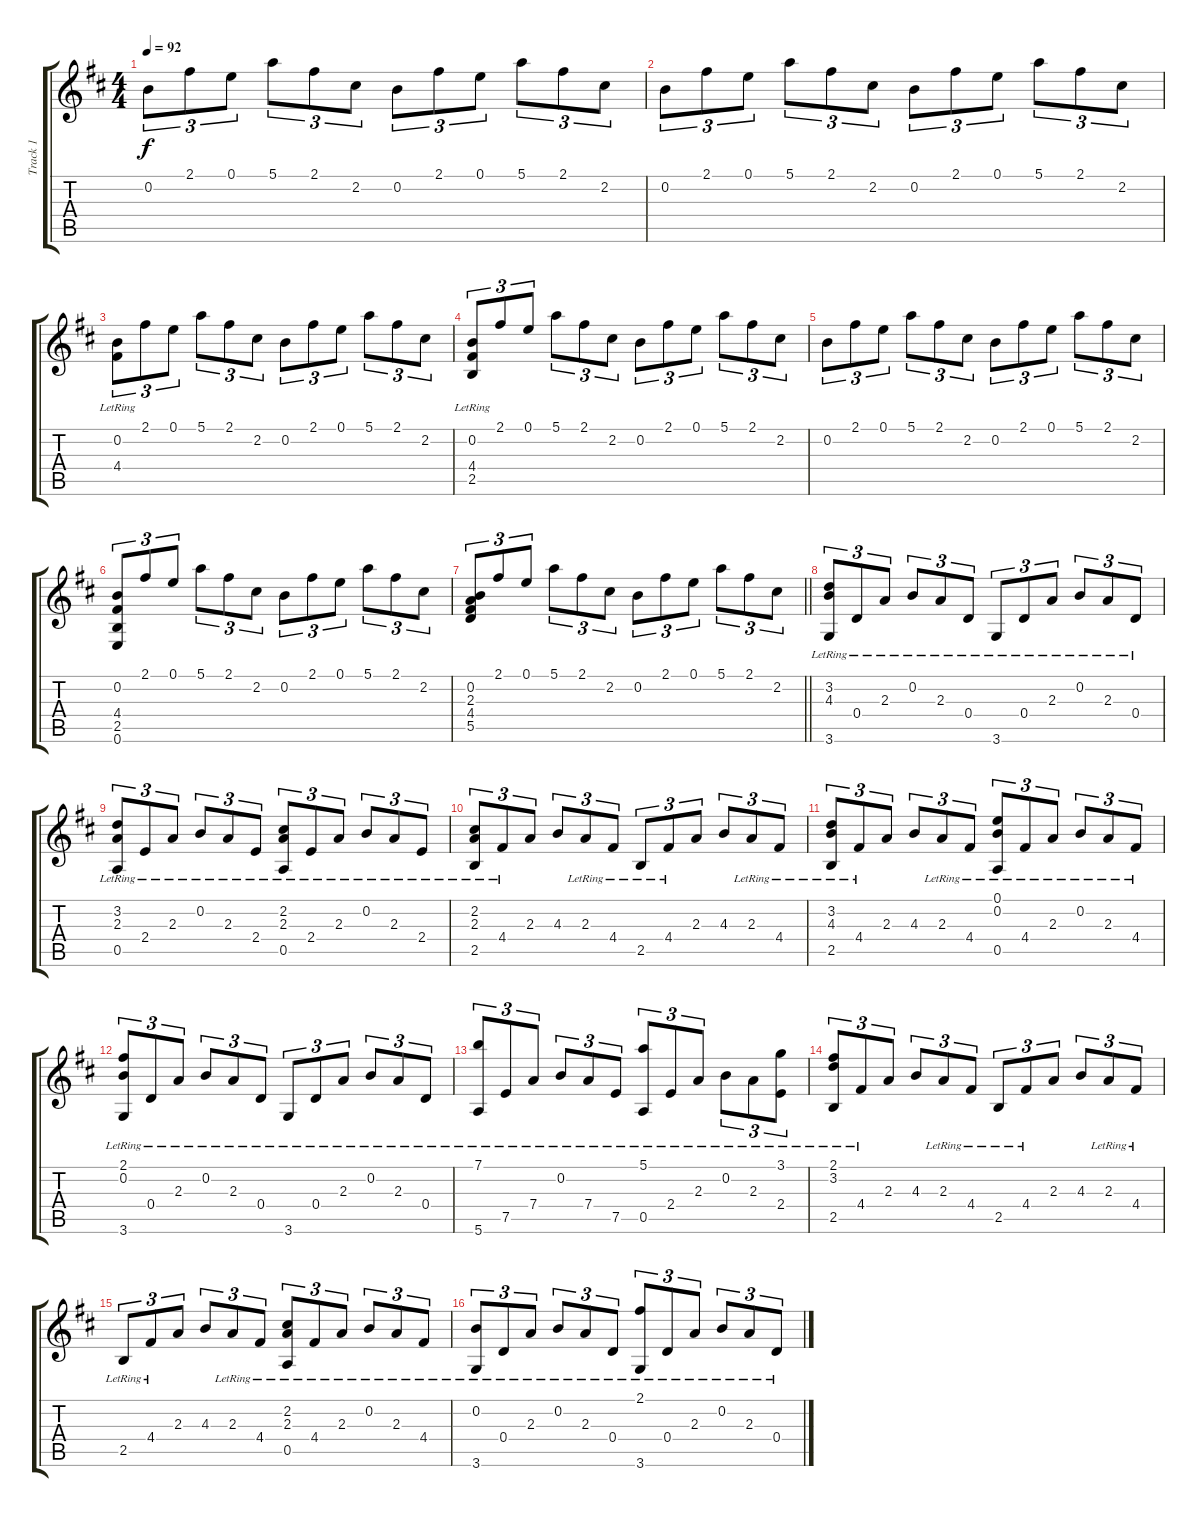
\track ("Track 1" "Track 1") {instrument acousticguitarnylon}
\staff {score tabs}
\tuning (E4 B3 G3 D3 A2 E2) {hide}
\ts (4 4)
\tempo 92
\clef g2
\ks d
0.2.8{tu (3 2) dy f} 2.1.8{tu (3 2)} 0.1.8{tu (3 2)} 5.1.8{tu (3 2)} 2.1.8{tu (3 2)} 2.2.8{tu (3 2)} 0.2.8{tu (3 2)} 2.1.8{tu (3 2)} 0.1.8{tu (3 2)} 5.1.8{tu (3 2)} 2.1.8{tu (3 2)} 2.2.8{tu (3 2)} |
0.2.8{tu (3 2)} 2.1.8{tu (3 2)} 0.1.8{tu (3 2)} 5.1.8{tu (3 2)} 2.1.8{tu (3 2)} 2.2.8{tu (3 2)} 0.2.8{tu (3 2)} 2.1.8{tu (3 2)} 0.1.8{tu (3 2)} 5.1.8{tu (3 2)} 2.1.8{tu (3 2)} 2.2.8{tu (3 2)} |
(0.2 4.4{lr}).8{tu (3 2)} 2.1.8{tu (3 2)} 0.1.8{tu (3 2)} 5.1.8{tu (3 2)} 2.1.8{tu (3 2)} 2.2.8{tu (3 2)} 0.2.8{tu (3 2)} 2.1.8{tu (3 2)} 0.1.8{tu (3 2)} 5.1.8{tu (3 2)} 2.1.8{tu (3 2)} 2.2.8{tu (3 2)} |
(0.2 4.4{lr} 2.5{lr}).8{tu (3 2)} 2.1.8{tu (3 2)} 0.1.8{tu (3 2)} 5.1.8{tu (3 2)} 2.1.8{tu (3 2)} 2.2.8{tu (3 2)} 0.2.8{tu (3 2)} 2.1.8{tu (3 2)} 0.1.8{tu (3 2)} 5.1.8{tu (3 2)} 2.1.8{tu (3 2)} 2.2.8{tu (3 2)} |
0.2.8{tu (3 2)} 2.1.8{tu (3 2)} 0.1.8{tu (3 2)} 5.1.8{tu (3 2)} 2.1.8{tu (3 2)} 2.2.8{tu (3 2)} 0.2.8{tu (3 2)} 2.1.8{tu (3 2)} 0.1.8{tu (3 2)} 5.1.8{tu (3 2)} 2.1.8{tu (3 2)} 2.2.8{tu (3 2)} |
(0.2 4.4 2.5 0.6).8{tu (3 2)} 2.1.8{tu (3 2)} 0.1.8{tu (3 2)} 5.1.8{tu (3 2)} 2.1.8{tu (3 2)} 2.2.8{tu (3 2)} 0.2.8{tu (3 2)} 2.1.8{tu (3 2)} 0.1.8{tu (3 2)} 5.1.8{tu (3 2)} 2.1.8{tu (3 2)} 2.2.8{tu (3 2)} |
\barLineRight lightlight
(0.2 2.3 4.4 5.5).8{tu (3 2)} 2.1.8{tu (3 2)} 0.1.8{tu (3 2)} 5.1.8{tu (3 2)} 2.1.8{tu (3 2)} 2.2.8{tu (3 2)} 0.2.8{tu (3 2)} 2.1.8{tu (3 2)} 0.1.8{tu (3 2)} 5.1.8{tu (3 2)} 2.1.8{tu (3 2)} 2.2.8{tu (3 2)} |
(3.2{lr} 4.3{lr} 3.6{lr}).8{tu (3 2)} 0.4{lr}.8{tu (3 2)} 2.3{lr}.8{tu (3 2)} 0.2{lr}.8{tu (3 2)} 2.3{lr}.8{tu (3 2)} 0.4{lr}.8{tu (3 2)} 3.6{lr}.8{tu (3 2)} 0.4{lr}.8{tu (3 2)} 2.3{lr}.8{tu (3 2)} 0.2{lr}.8{tu (3 2)} 2.3{lr}.8{tu (3 2)} 0.4{lr}.8{tu (3 2)} |
(3.2{lr} 2.3{lr} 0.5{lr}).8{tu (3 2)} 2.4{lr}.8{tu (3 2)} 2.3{lr}.8{tu (3 2)} 0.2{lr}.8{tu (3 2)} 2.3{lr}.8{tu (3 2)} 2.4{lr}.8{tu (3 2)} (2.2{lr} 2.3{lr} 0.5{lr}).8{tu (3 2)} 2.4{lr}.8{tu (3 2)} 2.3{lr}.8{tu (3 2)} 0.2{lr}.8{tu (3 2)} 2.3{lr}.8{tu (3 2)} 2.4{lr}.8{tu (3 2)} |
(2.2{lr} 2.3{lr} 2.5{lr}).8{tu (3 2)} 4.4{lr}.8{tu (3 2)} 2.3.8{tu (3 2)} 4.3.8{tu (3 2)} 2.3{lr}.8{tu (3 2)} 4.4{lr}.8{tu (3 2)} 2.5{lr}.8{tu (3 2)} 4.4{lr}.8{tu (3 2)} 2.3.8{tu (3 2)} 4.3.8{tu (3 2)} 2.3{lr}.8{tu (3 2)} 4.4{lr}.8{tu (3 2)} |
(3.2{lr} 4.3{lr} 2.5{lr}).8{tu (3 2)} 4.4{lr}.8{tu (3 2)} 2.3.8{tu (3 2)} 4.3.8{tu (3 2)} 2.3{lr}.8{tu (3 2)} 4.4{lr}.8{tu (3 2)} (0.1{lr} 0.2{lr} 0.5{lr}).8{tu (3 2)} 4.4{lr}.8{tu (3 2)} 2.3{lr}.8{tu (3 2)} 0.2{lr}.8{tu (3 2)} 2.3{lr}.8{tu (3 2)} 4.4{lr}.8{tu (3 2)} |
(2.1{lr} 0.2{lr} 3.6{lr}).8{tu (3 2)} 0.4{lr}.8{tu (3 2)} 2.3{lr}.8{tu (3 2)} 0.2{lr}.8{tu (3 2)} 2.3{lr}.8{tu (3 2)} 0.4{lr}.8{tu (3 2)} 3.6{lr}.8{tu (3 2)} 0.4{lr}.8{tu (3 2)} 2.3{lr}.8{tu (3 2)} 0.2{lr}.8{tu (3 2)} 2.3{lr}.8{tu (3 2)} 0.4{lr}.8{tu (3 2)} |
(7.1{lr} 5.6{lr}).8{tu (3 2)} 7.5{lr}.8{tu (3 2)} 7.4{lr}.8{tu (3 2)} 0.2{lr}.8{tu (3 2)} 7.4{lr}.8{tu (3 2)} 7.5{lr}.8{tu (3 2)} (5.1{lr} 0.5).8{tu (3 2)} 2.4{lr}.8{tu (3 2)} 2.3{lr}.8{tu (3 2)} 0.2{lr}.8{tu (3 2)} 2.3{lr}.8{tu (3 2)} (3.1{lr} 2.4{lr}).8{tu (3 2)} |
(2.1{lr} 3.2{lr} 2.5{lr}).8{tu (3 2)} 4.4{lr}.8{tu (3 2)} 2.3.8{tu (3 2)} 4.3.8{tu (3 2)} 2.3{lr}.8{tu (3 2)} 4.4{lr}.8{tu (3 2)} 2.5{lr}.8{tu (3 2)} 4.4{lr}.8{tu (3 2)} 2.3.8{tu (3 2)} 4.3.8{tu (3 2)} 2.3{lr}.8{tu (3 2)} 4.4{lr}.8{tu (3 2)} |
2.5{lr}.8{tu (3 2)} 4.4{lr}.8{tu (3 2)} 2.3.8{tu (3 2)} 4.3.8{tu (3 2)} 2.3{lr}.8{tu (3 2)} 4.4{lr}.8{tu (3 2)} (2.2 2.3 0.5{lr}).8{tu (3 2)} 4.4{lr}.8{tu (3 2)} 2.3{lr}.8{tu (3 2)} 0.2{lr}.8{tu (3 2)} 2.3{lr}.8{tu (3 2)} 4.4{lr}.8{tu (3 2)} |
(0.2{lr} 3.6{lr}).8{tu (3 2)} 0.4{lr}.8{tu (3 2)} 2.3{lr}.8{tu (3 2)} 0.2{lr}.8{tu (3 2)} 2.3{lr}.8{tu (3 2)} 0.4{lr}.8{tu (3 2)} (2.1{lr} 3.6{lr}).8{tu (3 2)} 0.4{lr}.8{tu (3 2)} 2.3{lr}.8{tu (3 2)} 0.2{lr}.8{tu (3 2)} 2.3{lr}.8{tu (3 2)} 0.4{lr}.8{tu (3 2)}
